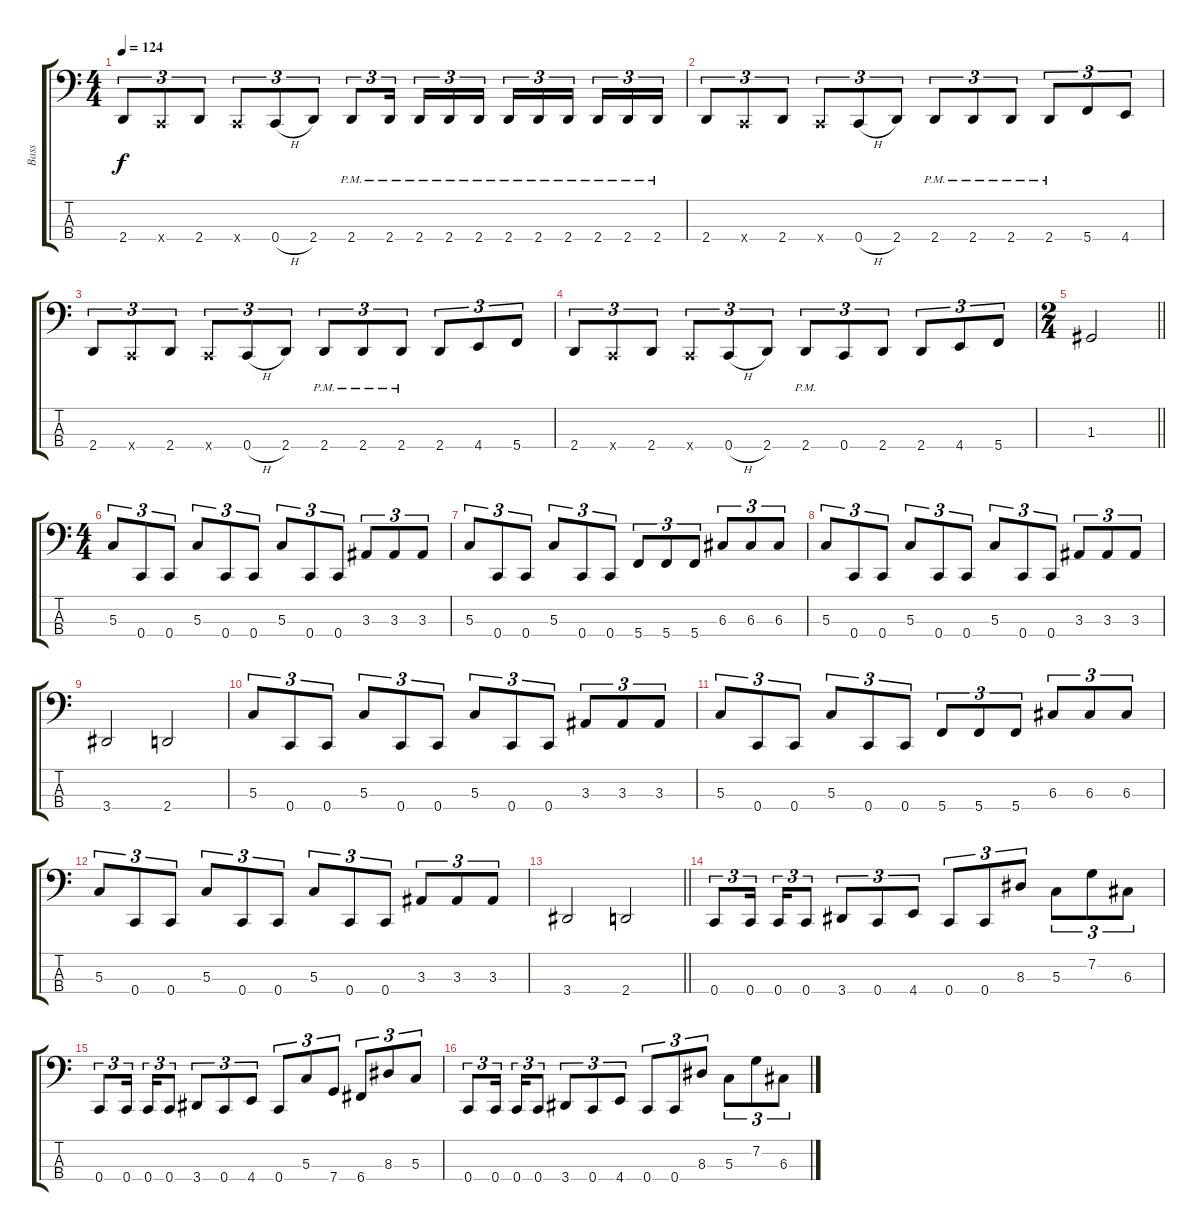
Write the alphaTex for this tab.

\track ("Bass" "Bass") {instrument electricbasspick}
\staff {score tabs}
\tuning (F2 C2 G1 C1) {hide}
\ts (4 4)
\tempo 124
\clef f4
\ks c
2.4.8{tu (3 2) dy f} 0.4{x}.8{tu (3 2)} 2.4.8{tu (3 2)} 0.4{x}.8{tu (3 2)} 0.4{h}.8{tu (3 2)} 2.4.8{tu (3 2)} 2.4{pm}.8{tu (3 2)} 2.4{pm}.16{tu (3 2)} 2.4{pm}.16{tu (3 2)} 2.4{pm}.16{tu (3 2)} 2.4{pm}.16{tu (3 2)} 2.4{pm}.16{tu (3 2)} 2.4{pm}.16{tu (3 2)} 2.4{pm}.16{tu (3 2)} 2.4{pm}.16{tu (3 2)} 2.4{pm}.16{tu (3 2)} 2.4{pm}.16{tu (3 2)} |
2.4.8{tu (3 2)} 0.4{x}.8{tu (3 2)} 2.4.8{tu (3 2)} 0.4{x}.8{tu (3 2)} 0.4{h}.8{tu (3 2)} 2.4.8{tu (3 2)} 2.4{pm}.8{tu (3 2)} 2.4{pm}.8{tu (3 2)} 2.4{pm}.8{tu (3 2)} 2.4{pm}.8{tu (3 2)} 5.4.8{tu (3 2)} 4.4.8{tu (3 2)} |
2.4.8{tu (3 2)} 0.4{x}.8{tu (3 2)} 2.4.8{tu (3 2)} 0.4{x}.8{tu (3 2)} 0.4{h}.8{tu (3 2)} 2.4.8{tu (3 2)} 2.4{pm}.8{tu (3 2)} 2.4{pm}.8{tu (3 2)} 2.4{pm}.8{tu (3 2)} 2.4.8{tu (3 2)} 4.4.8{tu (3 2)} 5.4.8{tu (3 2)} |
2.4.8{tu (3 2)} 0.4{x}.8{tu (3 2)} 2.4.8{tu (3 2)} 0.4{x}.8{tu (3 2)} 0.4{h}.8{tu (3 2)} 2.4.8{tu (3 2)} 2.4{pm}.8{tu (3 2)} 0.4.8{tu (3 2)} 2.4.8{tu (3 2)} 2.4.8{tu (3 2)} 4.4.8{tu (3 2)} 5.4.8{tu (3 2)} |
\ts (2 4)
\barLineRight lightlight
1.3.2 |
\ts (4 4)
5.3.8{tu (3 2)} 0.4.8{tu (3 2)} 0.4.8{tu (3 2)} 5.3.8{tu (3 2)} 0.4.8{tu (3 2)} 0.4.8{tu (3 2)} 5.3.8{tu (3 2)} 0.4.8{tu (3 2)} 0.4.8{tu (3 2)} 3.3.8{tu (3 2)} 3.3.8{tu (3 2)} 3.3.8{tu (3 2)} |
5.3.8{tu (3 2)} 0.4.8{tu (3 2)} 0.4.8{tu (3 2)} 5.3.8{tu (3 2)} 0.4.8{tu (3 2)} 0.4.8{tu (3 2)} 5.4.8{tu (3 2)} 5.4.8{tu (3 2)} 5.4.8{tu (3 2)} 6.3.8{tu (3 2)} 6.3.8{tu (3 2)} 6.3.8{tu (3 2)} |
5.3.8{tu (3 2)} 0.4.8{tu (3 2)} 0.4.8{tu (3 2)} 5.3.8{tu (3 2)} 0.4.8{tu (3 2)} 0.4.8{tu (3 2)} 5.3.8{tu (3 2)} 0.4.8{tu (3 2)} 0.4.8{tu (3 2)} 3.3.8{tu (3 2)} 3.3.8{tu (3 2)} 3.3.8{tu (3 2)} |
3.4.2 2.4.2 |
5.3.8{tu (3 2)} 0.4.8{tu (3 2)} 0.4.8{tu (3 2)} 5.3.8{tu (3 2)} 0.4.8{tu (3 2)} 0.4.8{tu (3 2)} 5.3.8{tu (3 2)} 0.4.8{tu (3 2)} 0.4.8{tu (3 2)} 3.3.8{tu (3 2)} 3.3.8{tu (3 2)} 3.3.8{tu (3 2)} |
5.3.8{tu (3 2)} 0.4.8{tu (3 2)} 0.4.8{tu (3 2)} 5.3.8{tu (3 2)} 0.4.8{tu (3 2)} 0.4.8{tu (3 2)} 5.4.8{tu (3 2)} 5.4.8{tu (3 2)} 5.4.8{tu (3 2)} 6.3.8{tu (3 2)} 6.3.8{tu (3 2)} 6.3.8{tu (3 2)} |
5.3.8{tu (3 2)} 0.4.8{tu (3 2)} 0.4.8{tu (3 2)} 5.3.8{tu (3 2)} 0.4.8{tu (3 2)} 0.4.8{tu (3 2)} 5.3.8{tu (3 2)} 0.4.8{tu (3 2)} 0.4.8{tu (3 2)} 3.3.8{tu (3 2)} 3.3.8{tu (3 2)} 3.3.8{tu (3 2)} |
\barLineRight lightlight
3.4.2 2.4.2 |
0.4.8{tu (3 2)} 0.4.16{tu (3 2)} 0.4.16{tu (3 2)} 0.4.8{tu (3 2)} 3.4.8{tu (3 2)} 0.4.8{tu (3 2)} 4.4.8{tu (3 2)} 0.4.8{tu (3 2)} 0.4.8{tu (3 2)} 8.3.8{tu (3 2)} 5.3.8{tu (3 2)} 7.2.8{tu (3 2)} 6.3.8{tu (3 2)} |
0.4.8{tu (3 2)} 0.4.16{tu (3 2)} 0.4.16{tu (3 2)} 0.4.8{tu (3 2)} 3.4.8{tu (3 2)} 0.4.8{tu (3 2)} 4.4.8{tu (3 2)} 0.4.8{tu (3 2)} 5.3.8{tu (3 2)} 7.4.8{tu (3 2)} 6.4.8{tu (3 2)} 8.3.8{tu (3 2)} 5.3.8{tu (3 2)} |
0.4.8{tu (3 2)} 0.4.16{tu (3 2)} 0.4.16{tu (3 2)} 0.4.8{tu (3 2)} 3.4.8{tu (3 2)} 0.4.8{tu (3 2)} 4.4.8{tu (3 2)} 0.4.8{tu (3 2)} 0.4.8{tu (3 2)} 8.3.8{tu (3 2)} 5.3.8{tu (3 2)} 7.2.8{tu (3 2)} 6.3.8{tu (3 2)}
